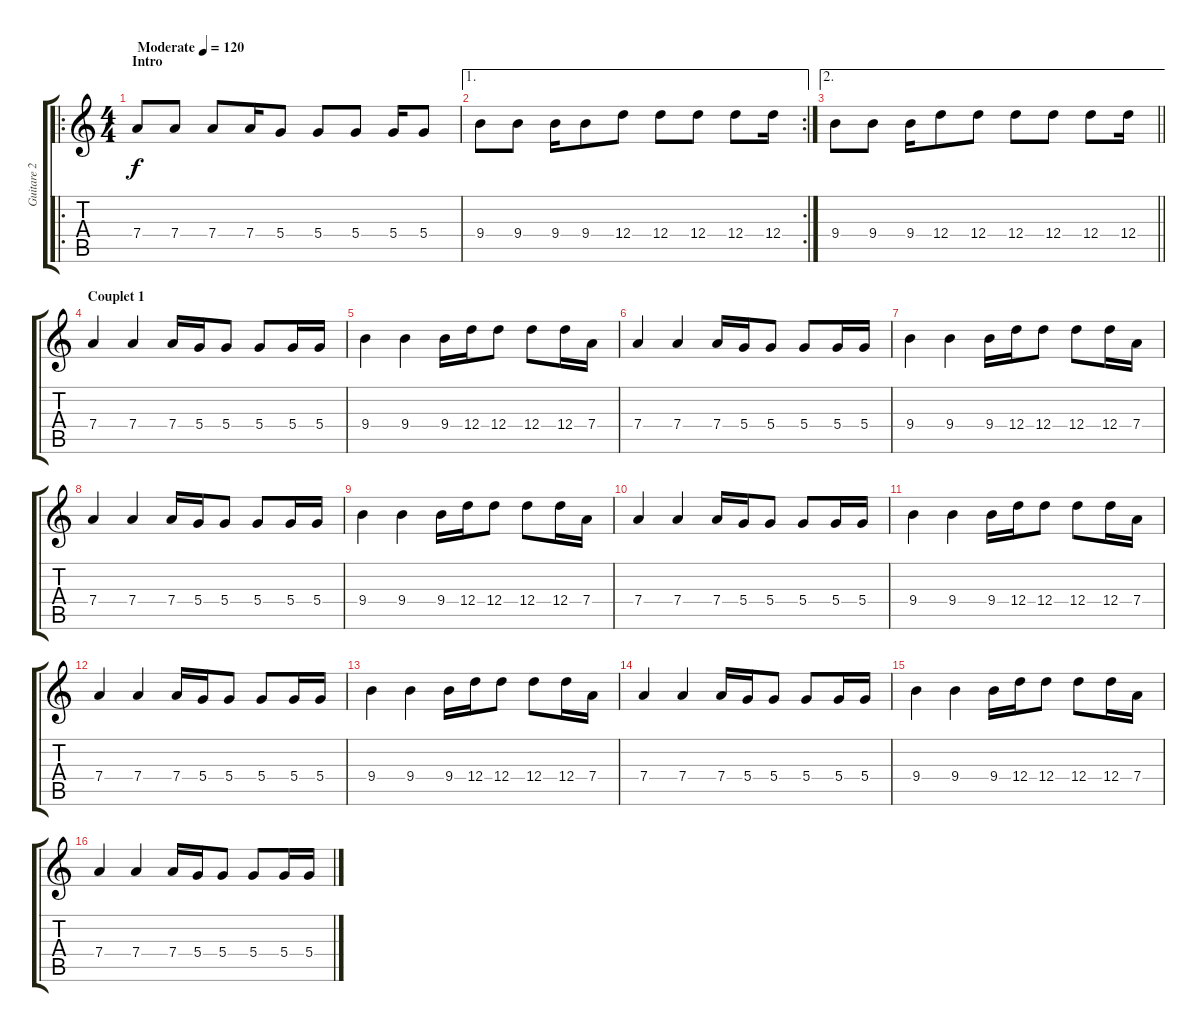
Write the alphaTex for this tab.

\track ("Guitare 2" "Guitare 2") {instrument distortionguitar}
\staff {score tabs}
\tuning (E4 B3 G3 D3 A2 E2) {hide}
\ro
\ts (4 4)
\section ("" "Intro")
\tempo (120 "Moderate")
\clef g2
\ks c
7.4.8{dy f instrument distortionguitar} 7.4.8 7.4.8 7.4.16 5.4.8 5.4.8 5.4.8 5.4.16 5.4.8 |
\ae 1
\rc 2
9.4.8 9.4.8 9.4.16 9.4.8 12.4.8 12.4.8 12.4.8 12.4.8 12.4.16 |
\ae 2
\barLineRight lightlight
9.4.8 9.4.8 9.4.16 12.4.8 12.4.8 12.4.8 12.4.8 12.4.8 12.4.16 |
\section ("" "Couplet 1")
7.4.4 7.4.4 7.4.16 5.4.16 5.4.8 5.4.8 5.4.16 5.4.16 |
9.4.4 9.4.4 9.4.16 12.4.16 12.4.8 12.4.8 12.4.16 7.4.16 |
7.4.4 7.4.4 7.4.16 5.4.16 5.4.8 5.4.8 5.4.16 5.4.16 |
9.4.4 9.4.4 9.4.16 12.4.16 12.4.8 12.4.8 12.4.16 7.4.16 |
7.4.4 7.4.4 7.4.16 5.4.16 5.4.8 5.4.8 5.4.16 5.4.16 |
9.4.4 9.4.4 9.4.16 12.4.16 12.4.8 12.4.8 12.4.16 7.4.16 |
7.4.4 7.4.4 7.4.16 5.4.16 5.4.8 5.4.8 5.4.16 5.4.16 |
9.4.4 9.4.4 9.4.16 12.4.16 12.4.8 12.4.8 12.4.16 7.4.16 |
7.4.4 7.4.4 7.4.16 5.4.16 5.4.8 5.4.8 5.4.16 5.4.16 |
9.4.4 9.4.4 9.4.16 12.4.16 12.4.8 12.4.8 12.4.16 7.4.16 |
7.4.4 7.4.4 7.4.16 5.4.16 5.4.8 5.4.8 5.4.16 5.4.16 |
9.4.4 9.4.4 9.4.16 12.4.16 12.4.8 12.4.8 12.4.16 7.4.16 |
7.4.4 7.4.4 7.4.16 5.4.16 5.4.8 5.4.8 5.4.16 5.4.16
